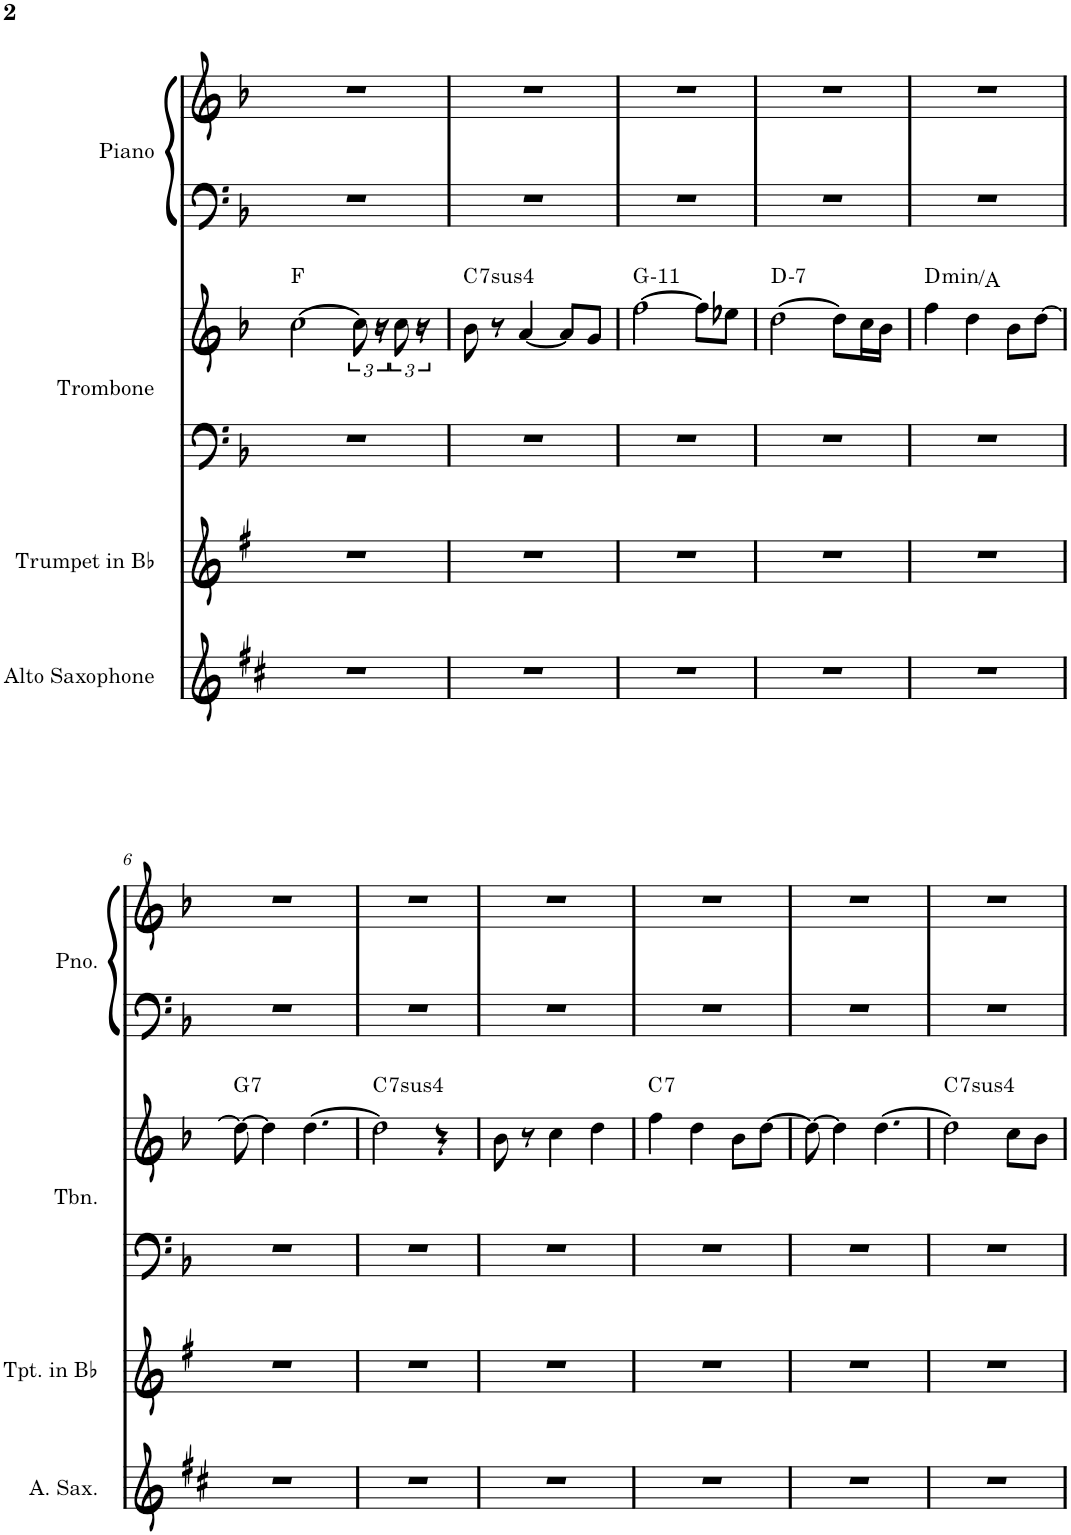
**kern	**kern	**kern	**kern	**harte	**kern	**kern
*part4	*part3	*part2	*part2	*part2	*part1	*part1
*staff6	*staff5	*staff4	*staff3	*	*staff2	*staff1
*I"Alto Saxophone	*I"Trumpet in Bb	*I"Trombone	*	*	*I"Piano	*
*I'A. Sax.	*I'Tpt. in Bb	*I'Tbn.	*	*	*I'Pno.	*
!!LO:PB:g=z
*clefG2	*clefG2	*clefF4	*clefG2	*	*clefF4	*clefG2
*Trd5c9	*Trd1c2	*	*	*	*	*
*k[f#c#]	*k[f#]	*k[b-]	*k[b-]	*	*k[b-]	*k[b-]
*M3/4	*M3/4	*M3/4	*M3/4	*	*M3/4	*M3/4
=1	=1	=1	=1	=1	=1	=1
2.r	2.r	2.r	[2cc\	F:maj	2.r	2.r
.	.	.	12cc\]	.	.	.
.	.	.	24r	.	.	.
.	.	.	12cc\	.	.	.
.	.	.	24r	.	.	.
=2	=2	=2	=2	=2	=2	=2
!	!	!	!	!LO:H:kt=74	!	!
2.r	2.r	2.r	8b-\	C:sus4(7)	2.r	2.r
.	.	.	8r	.	.	.
.	.	.	[4a/	.	.	.
.	.	.	8a/L]	.	.	.
.	.	.	8g/J	.	.	.
=3	=3	=3	=3	=3	=3	=3
!	!	!	!	!LO:H:kt=11	!	!
2.r	2.r	2.r	[2ff\	G:min9(11)	2.r	2.r
.	.	.	8ff\L]	.	.	.
.	.	.	8ee-X\J	.	.	.
=4	=4	=4	=4	=4	=4	=4
!	!	!	!	!LO:H:kt=7	!	!
2.r	2.r	2.r	[2dd\	D:min7	2.r	2.r
.	.	.	8dd\L]	.	.	.
.	.	.	16cc\L	.	.	.
.	.	.	16b-\JJ	.	.	.
=5	=5	=5	=5	=5	=5	=5
!	!	!	!	!LO:H:kt=min	!	!
2.r	2.r	2.r	4ff\	D:min/5	2.r	2.r
.	.	.	4dd\	.	.	.
.	.	.	8b-\L	.	.	.
.	.	.	[8dd\J	.	.	.
!!LO:LB:g=z
=6	=6	=6	=6	=6	=6	=6
!	!	!	!	!LO:H:kt=7	!	!
2.r	2.r	2.r	8dd\_	G:7	2.r	2.r
.	.	.	4dd\]	.	.	.
.	.	.	[4.dd\	.	.	.
=7	=7	=7	=7	=7	=7	=7
!	!	!	!	!LO:H:kt=74	!	!
2.r	2.r	2.r	2dd\]	C:sus4(7)	2.r	2.r
.	.	.	4r	.	.	.
=8	=8	=8	=8	=8	=8	=8
2.r	2.r	2.r	8b-\	.	2.r	2.r
.	.	.	8r	.	.	.
.	.	.	4cc\	.	.	.
.	.	.	4dd\	.	.	.
=9	=9	=9	=9	=9	=9	=9
!	!	!	!	!LO:H:kt=7	!	!
2.r	2.r	2.r	4ff\	C:7	2.r	2.r
.	.	.	4dd\	.	.	.
.	.	.	8b-\L	.	.	.
.	.	.	[8dd\J	.	.	.
=10	=10	=10	=10	=10	=10	=10
2.r	2.r	2.r	8dd\_	.	2.r	2.r
.	.	.	4dd\]	.	.	.
.	.	.	[4.dd\	.	.	.
=11	=11	=11	=11	=11	=11	=11
!	!	!	!	!LO:H:kt=74	!	!
2.r	2.r	2.r	2dd\]	C:sus4(7)	2.r	2.r
.	.	.	8cc\L	.	.	.
.	.	.	8b-\J	.	.	.
=	=	=	=	=	=	=
*-	*-	*-	*-	*-	*-	*-
